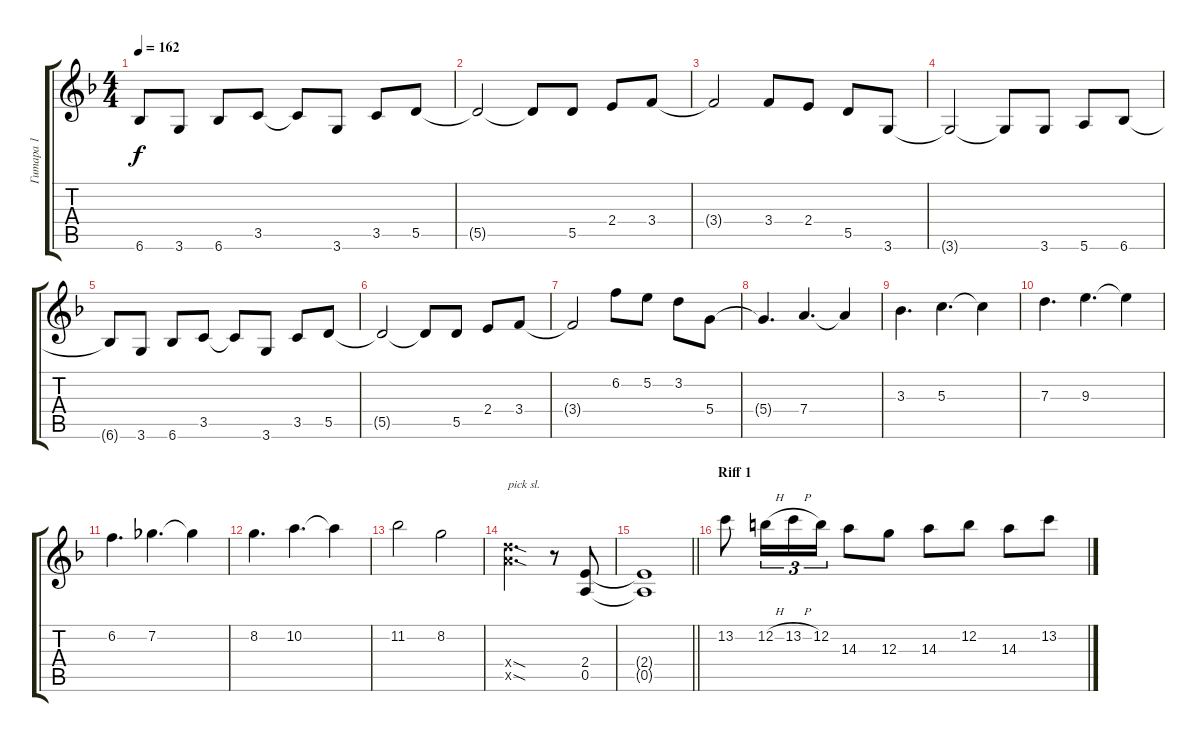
\track ("Гитара 1" "Гитара 1") {instrument distortionguitar}
\staff {score tabs}
\tuning (E4 B3 G3 D3 A2 E2) {hide}
\ts (4 4)
\tempo 162
\clef g2
\ks dminor
6.6{t}.8{dy f} 3.6.8 6.6.8 3.5.8 3.5{t}.8 3.6.8 3.5.8 5.5.8 |
5.5{t}.2 5.5{t}.8 5.5.8 2.4.8 3.4.8 |
3.4{t}.2 3.4.8 2.4.8 5.5.8 3.6.8 |
3.6{t}.2 3.6{t}.8 3.6.8 5.6.8 6.6.8 |
6.6{t}.8 3.6.8 6.6.8 3.5.8 3.5{t}.8 3.6.8 3.5.8 5.5.8 |
5.5{t}.2 5.5{t}.8 5.5.8 2.4.8 3.4.8 |
3.4{t}.2 6.2.8 5.2.8 3.2.8 5.4.8 |
5.4{t}.4{d} 7.4.4{d} 7.4{t}.4 |
3.3.4{d} 5.3.4{d} 5.3{t}.4 |
7.3.4{d} 9.3.4{d} 9.3{t}.4 |
6.2.4{d} 7.2.4{d} 7.2{t}.4 |
8.2.4{d} 10.2.4{d} 10.2{t}.4 |
11.2.2 8.2.2 |
(12.4{sod x} 12.5{sod x}).2{d txt "pick sl."} r.8 (2.4 0.5).8 |
\barLineRight lightlight
(2.4{t} 0.5{t}).1 |
\section ("" "Riff 1")
13.2.8 12.2{h}.16{tu (3 2)} 13.2{h}.16{tu (3 2)} 12.2.16{tu (3 2)} 14.3.8 12.3.8 14.3.8 12.2.8 14.3.8 13.2.8
